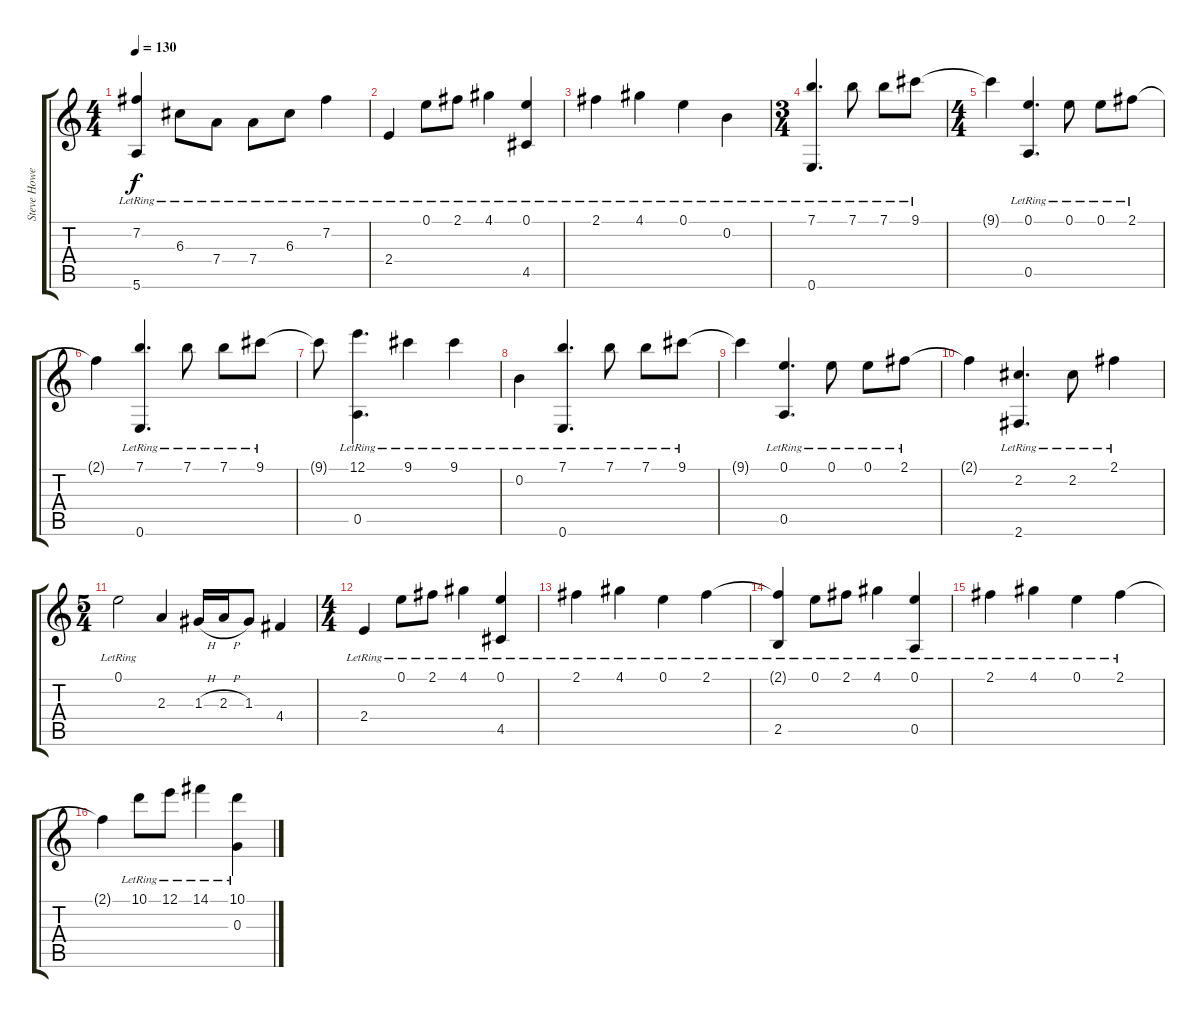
\track ("Steve Howe" "Steve Howe") {instrument acousticguitarsteel}
\staff {score tabs}
\tuning (E4 B3 G3 D3 A2 E2) {hide}
\ts (4 4)
\tempo 130
\clef g2
\ks c
(7.2{lr} 5.6{lr}).4{dy f} 6.3{lr}.8 7.4{lr}.8 7.4{lr}.8 6.3{lr}.8 7.2{lr}.4 |
2.4{lr}.4 0.1{lr}.8 2.1{lr}.8 4.1{lr}.4 (0.1{lr} 4.5{lr}).4 |
2.1{lr}.4 4.1{lr}.4 0.1{lr}.4 0.2{lr}.4 |
\ts (3 4)
(7.1{lr} 0.6{lr}).4{d} 7.1{lr}.8 7.1{lr}.8 9.1{lr}.8 |
\ts (4 4)
9.1{t}.4 (0.1{lr} 0.5{lr}).4{d} 0.1{lr}.8 0.1{lr}.8 2.1{lr}.8 |
2.1{t}.4 (7.1{lr} 0.6{lr}).4{d} 7.1{lr}.8 7.1{lr}.8 9.1{lr}.8 |
9.1{t}.8 (12.1{lr} 0.5{lr}).4{d} 9.1{lr}.4 9.1{lr}.4 |
0.2{lr}.4 (7.1{lr} 0.6{lr}).4{d} 7.1{lr}.8 7.1{lr}.8 9.1{lr}.8 |
9.1{t}.4 (0.1{lr} 0.5{lr}).4{d} 0.1{lr}.8 0.1{lr}.8 2.1{lr}.8 |
2.1{t}.4 (2.2{lr} 2.6{lr}).4{d} 2.2{lr}.8 2.1{lr}.4 |
\ts (5 4)
0.1{lr}.2 2.3.4 1.3{h}.16 2.3{h}.16 1.3.8 4.4.4 |
\ts (4 4)
2.4{lr}.4 0.1{lr}.8 2.1{lr}.8 4.1{lr}.4 (0.1{lr} 4.5{lr}).4 |
2.1{lr}.4 4.1{lr}.4 0.1{lr}.4 2.1{lr}.4 |
(2.1{t} 2.5{lr}).4 0.1{lr}.8 2.1{lr}.8 4.1{lr}.4 (0.1{lr} 0.5{lr}).4 |
2.1{lr}.4 4.1{lr}.4 0.1{lr}.4 2.1{lr}.4 |
2.1{t}.4 10.1{lr}.8 12.1{lr}.8 14.1{lr}.4 (10.1{lr} 0.3{lr}).4
